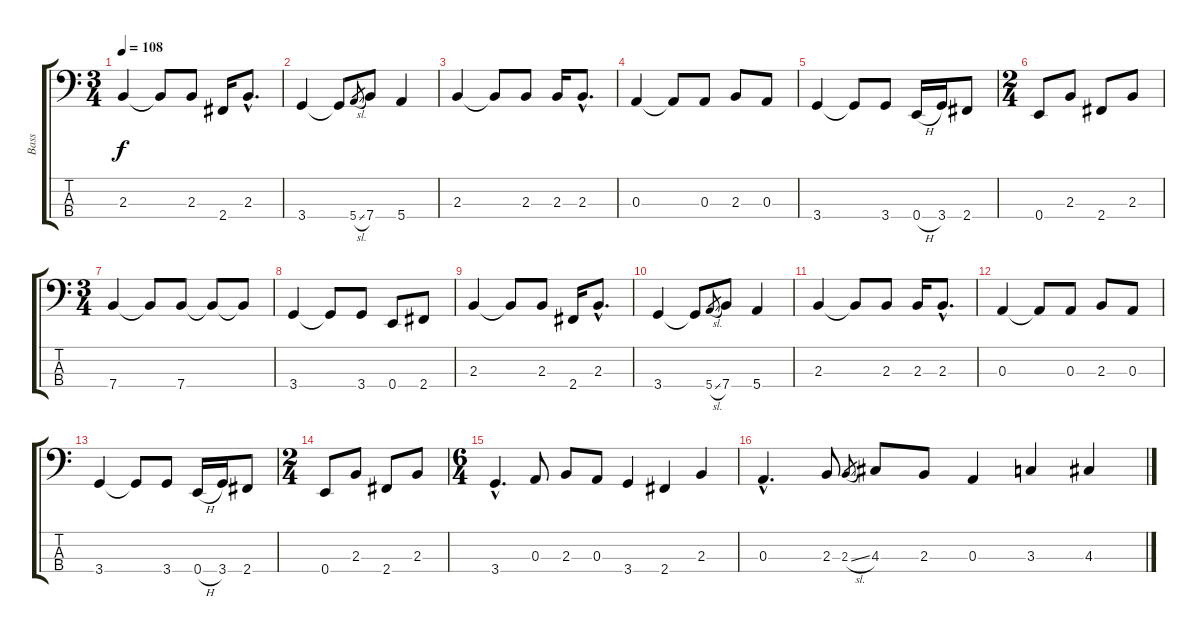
\track ("Bass" "Bass") {instrument electricbasspick}
\staff {score tabs}
\tuning (G2 D2 A1 E1) {hide}
\ts (3 4)
\tempo 108
\clef f4
\ks c
2.3.4{dy f} 2.3{t}.8 2.3.8 2.4.16 2.3{hac}.8{d} |
3.4.4 3.4{t}.8 5.4{sl}.8{gr} 7.4.8 5.4.4 |
2.3.4 2.3{t}.8 2.3.8 2.3.16 2.3{hac}.8{d} |
0.3.4 0.3{t}.8 0.3.8 2.3.8 0.3.8 |
3.4.4 3.4{t}.8 3.4.8 0.4{h}.16 3.4.16 2.4.8 |
\ts (2 4)
0.4.8 2.3.8 2.4.8 2.3.8 |
\ts (3 4)
7.4.4 7.4{t}.8 7.4.8 7.4{t}.8 7.4{t}.8 |
3.4.4 3.4{t}.8 3.4.8 0.4.8 2.4.8 |
2.3.4 2.3{t}.8 2.3.8 2.4.16 2.3{hac}.8{d} |
3.4.4 3.4{t}.8 5.4{sl}.8{gr} 7.4.8 5.4.4 |
2.3.4 2.3{t}.8 2.3.8 2.3.16 2.3{hac}.8{d} |
0.3.4 0.3{t}.8 0.3.8 2.3.8 0.3.8 |
3.4.4 3.4{t}.8 3.4.8 0.4{h}.16 3.4.16 2.4.8 |
\ts (2 4)
0.4.8 2.3.8 2.4.8 2.3.8 |
\ts (6 4)
3.4{hac}.4{d} 0.3.8 2.3.8 0.3.8 3.4.4 2.4.4 2.3.4 |
0.3{hac}.4{d} 2.3.8 2.3{sl}.8{gr} 4.3.8 2.3.8 0.3.4 3.3.4 4.3.4
